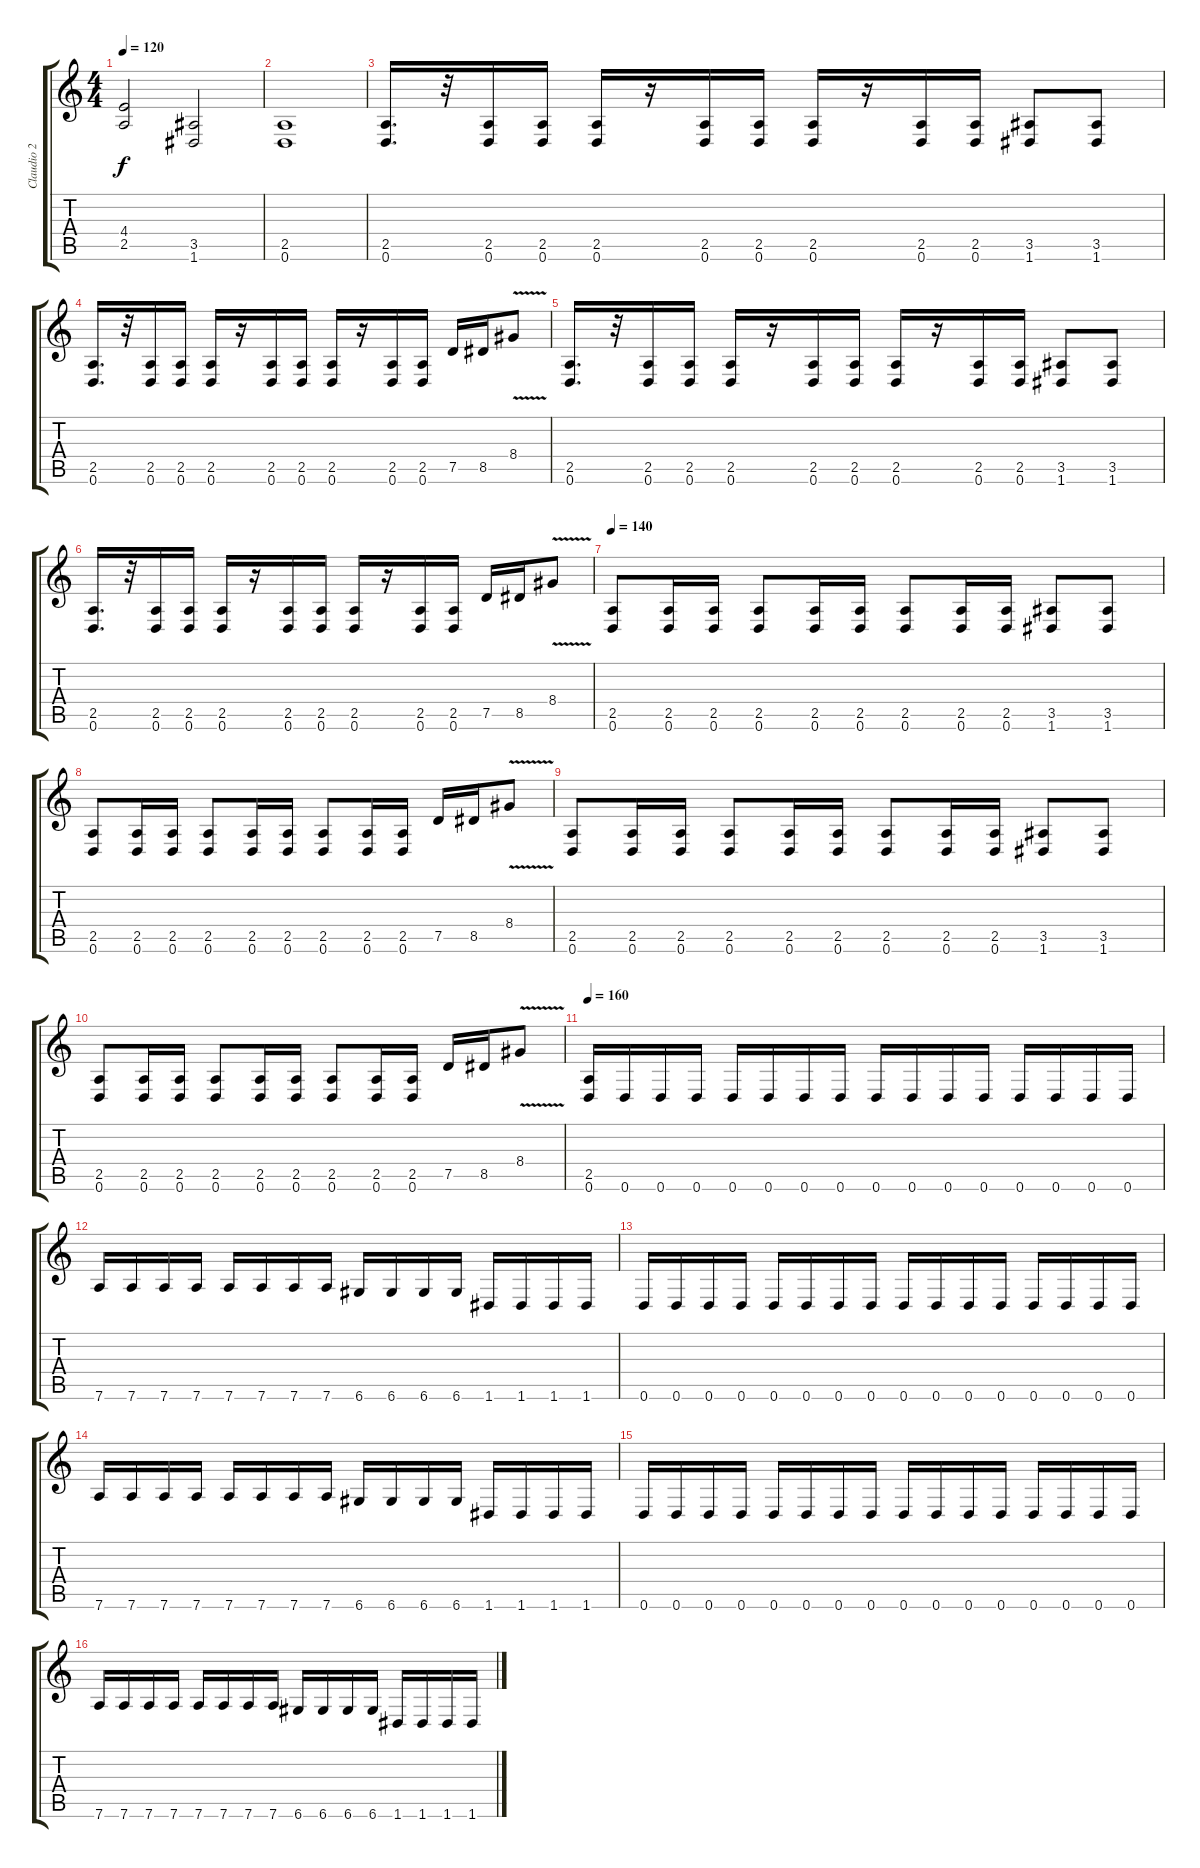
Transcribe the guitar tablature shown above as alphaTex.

\track ("Claudio 2" "Claudio 2") {instrument distortionguitar}
\staff {score tabs}
\tuning (D4 A3 F3 C3 G2 D2) {hide}
\ts (4 4)
\tempo 120
\clef g2
\ks c
(4.4 2.5).2{dy f} (3.5 1.6).2 |
(2.5 0.6).1 |
(2.5 0.6).16{d} r.32 (2.5 0.6).16 (2.5 0.6).16 (2.5 0.6).16 r.16 (2.5 0.6).16 (2.5 0.6).16 (2.5 0.6).16 r.16 (2.5 0.6).16 (2.5 0.6).16 (3.5 1.6).8 (3.5 1.6).8 |
(2.5 0.6).16{d} r.32 (2.5 0.6).16 (2.5 0.6).16 (2.5 0.6).16 r.16 (2.5 0.6).16 (2.5 0.6).16 (2.5 0.6).16 r.16 (2.5 0.6).16 (2.5 0.6).16 7.5.16 8.5.16 8.4{v}.8 |
(2.5 0.6).16{d} r.32 (2.5 0.6).16 (2.5 0.6).16 (2.5 0.6).16 r.16 (2.5 0.6).16 (2.5 0.6).16 (2.5 0.6).16 r.16 (2.5 0.6).16 (2.5 0.6).16 (3.5 1.6).8 (3.5 1.6).8 |
(2.5 0.6).16{d} r.32 (2.5 0.6).16 (2.5 0.6).16 (2.5 0.6).16 r.16 (2.5 0.6).16 (2.5 0.6).16 (2.5 0.6).16 r.16 (2.5 0.6).16 (2.5 0.6).16 7.5.16 8.5.16 8.4{v}.8 |
\tempo 140
(2.5 0.6).8 (2.5 0.6).16 (2.5 0.6).16 (2.5 0.6).8 (2.5 0.6).16 (2.5 0.6).16 (2.5 0.6).8 (2.5 0.6).16 (2.5 0.6).16 (3.5 1.6).8 (3.5 1.6).8 |
(2.5 0.6).8 (2.5 0.6).16 (2.5 0.6).16 (2.5 0.6).8 (2.5 0.6).16 (2.5 0.6).16 (2.5 0.6).8 (2.5 0.6).16 (2.5 0.6).16 7.5.16 8.5.16 8.4{v}.8 |
(2.5 0.6).8 (2.5 0.6).16 (2.5 0.6).16 (2.5 0.6).8 (2.5 0.6).16 (2.5 0.6).16 (2.5 0.6).8 (2.5 0.6).16 (2.5 0.6).16 (3.5 1.6).8 (3.5 1.6).8 |
(2.5 0.6).8 (2.5 0.6).16 (2.5 0.6).16 (2.5 0.6).8 (2.5 0.6).16 (2.5 0.6).16 (2.5 0.6).8 (2.5 0.6).16 (2.5 0.6).16 7.5.16 8.5.16 8.4{v}.8 |
\tempo 160
(2.5 0.6).16 0.6.16 0.6.16 0.6.16 0.6.16 0.6.16 0.6.16 0.6.16 0.6.16 0.6.16 0.6.16 0.6.16 0.6.16 0.6.16 0.6.16 0.6.16 |
7.6.16 7.6.16 7.6.16 7.6.16 7.6.16 7.6.16 7.6.16 7.6.16 6.6.16 6.6.16 6.6.16 6.6.16 1.6.16 1.6.16 1.6.16 1.6.16 |
0.6.16 0.6.16 0.6.16 0.6.16 0.6.16 0.6.16 0.6.16 0.6.16 0.6.16 0.6.16 0.6.16 0.6.16 0.6.16 0.6.16 0.6.16 0.6.16 |
7.6.16 7.6.16 7.6.16 7.6.16 7.6.16 7.6.16 7.6.16 7.6.16 6.6.16 6.6.16 6.6.16 6.6.16 1.6.16 1.6.16 1.6.16 1.6.16 |
0.6.16 0.6.16 0.6.16 0.6.16 0.6.16 0.6.16 0.6.16 0.6.16 0.6.16 0.6.16 0.6.16 0.6.16 0.6.16 0.6.16 0.6.16 0.6.16 |
7.6.16 7.6.16 7.6.16 7.6.16 7.6.16 7.6.16 7.6.16 7.6.16 6.6.16 6.6.16 6.6.16 6.6.16 1.6.16 1.6.16 1.6.16 1.6.16
